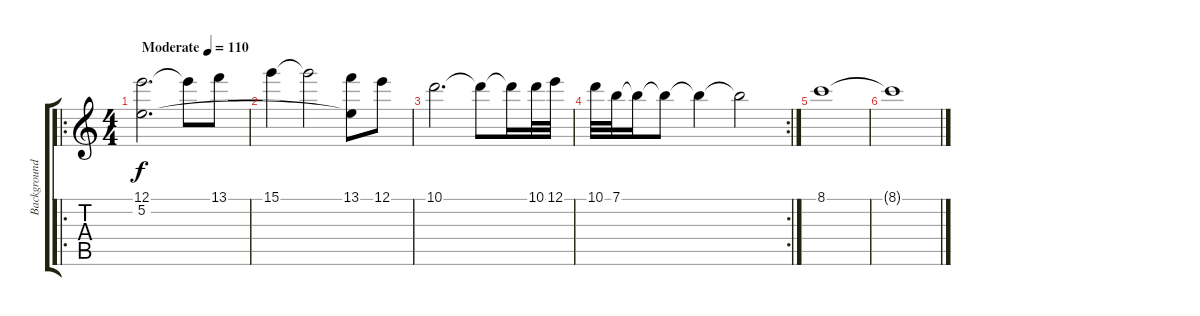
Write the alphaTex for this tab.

\track ("Background" "Background") {instrument electricguitarjazz}
\staff {score tabs}
\tuning (E4 B3 G3 D3 A2 E2) {hide}
\ro
\ts (4 4)
\tempo (110 "Moderate")
\clef g2
\ks c
(12.1 5.2).2{d dy f instrument electricguitarjazz} 12.1{t}.8 13.1.8 |
15.1.4 15.1{t}.2 (13.1 5.2{t}).8 12.1.8 |
10.1.2{d} 10.1{t}.8 10.1{t}.16 10.1.32 12.1.32 |
\rc 2
10.1.32 7.1.32 7.1{t}.16 7.1{t}.8 7.1{t}.4 7.1{t}.2{volume 8} |
8.1.1{volume 0} |
8.1{t}.1
